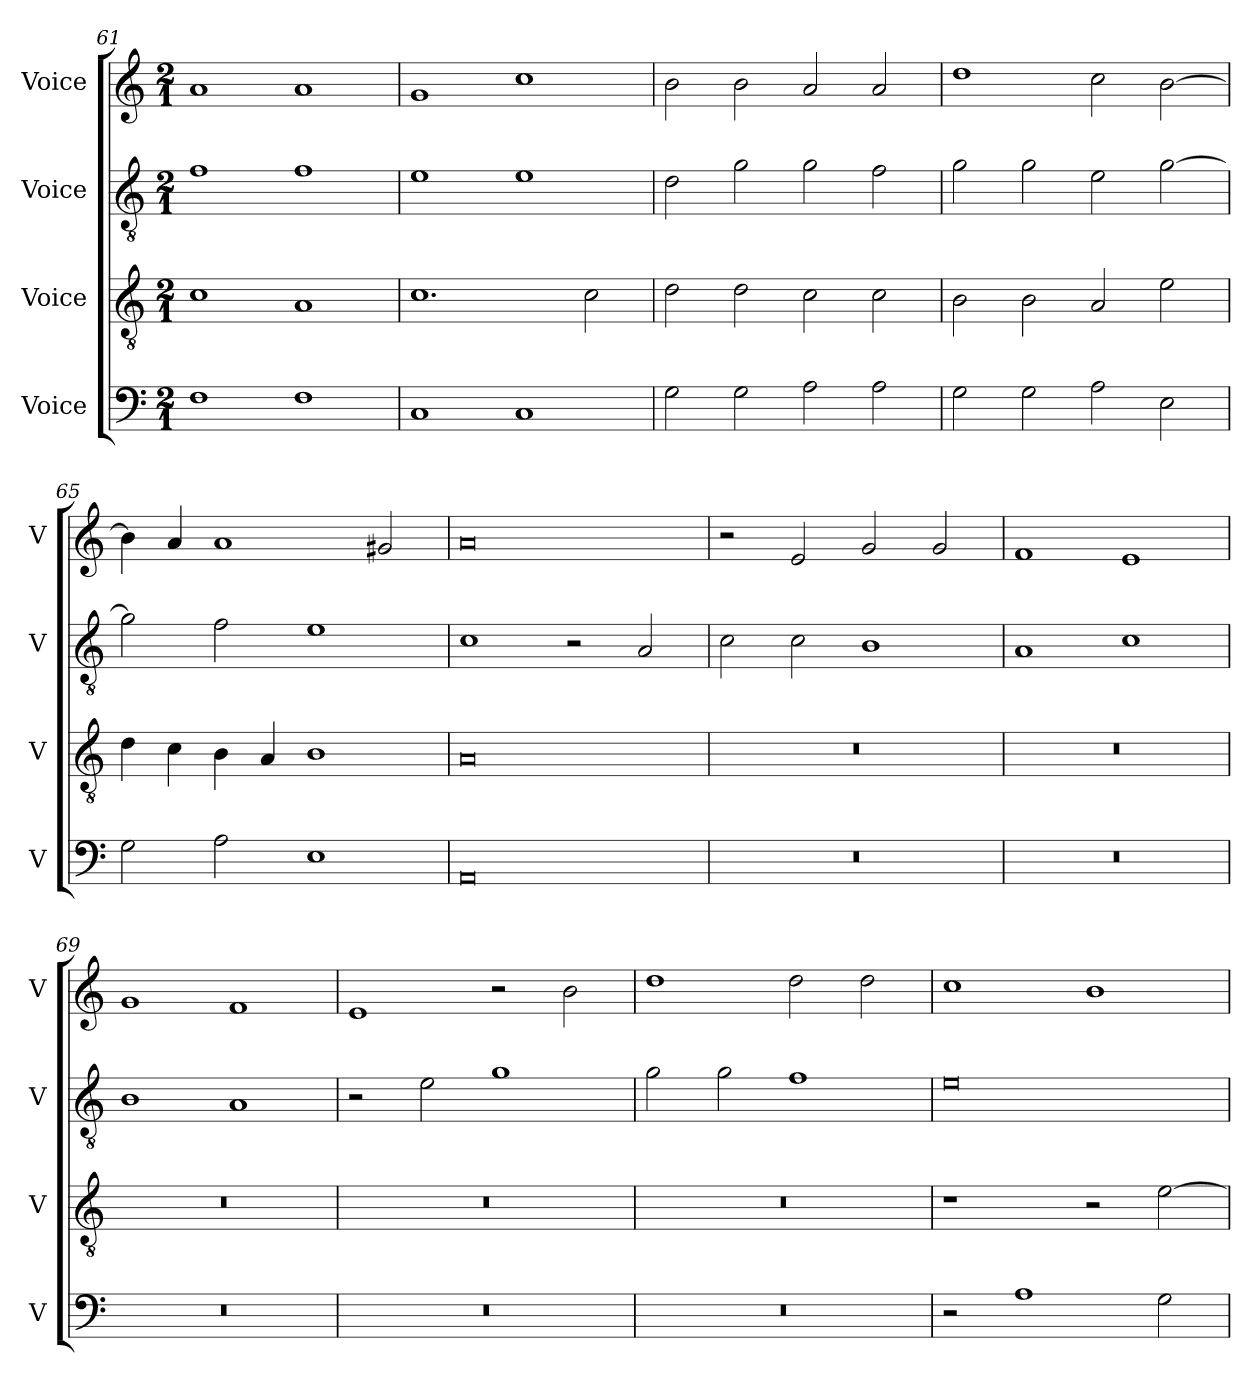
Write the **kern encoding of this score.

**kern	**kern	**kern	**kern
*part4	*part3	*part2	*part1
*staff4	*staff3	*staff2	*staff1
*I"Voice	*I"Voice	*I"Voice	*I"Voice
*I'V	*I'V	*I'V	*I'V
!!LO:PB:g=z
*clefF4	*clefGv2	*clefGv2	*clefG2
*k[]	*k[]	*k[]	*k[]
*M2/1	*M2/1	*M2/1	*M2/1
=61	=61	=61	=61
1F	1c	1f	1a
1F	1A	1f	1a
=62	=62	=62	=62
1C	1.c	1e	1g
1C	.	1e	1cc
.	2c\	.	.
=63	=63	=63	=63
2G\	2d\	2d\	2b\
2G\	2d\	2g\	2b\
2A\	2c\	2g\	2a/
2A\	2c\	2f\	2a/
=64	=64	=64	=64
2G\	2B\	2g\	1dd
2G\	2B\	2g\	.
2A\	2A/	2e\	2cc\
2E\	2e\	[2g\	[2b\
!!LO:LB:g=z
=65	=65	=65	=65
2G\	4d\	2g\]	4b\]
.	4c\	.	4a/
2A\	4B\	2f\	1a
.	4A/	.	.
1E	1B	1e	.
.	.	.	2g#X/
=66	=66	=66	=66
0AA	0A	1c	0a
.	.	2r	.
.	.	2A/	.
=67	=67	=67	=67
0r	0r	2c\	2r
.	.	2c\	2e/
.	.	1B	2g/
.	.	.	2g/
=68	=68	=68	=68
0r	0r	1A	1f
.	.	1c	1e
!!LO:LB:g=z
=69	=69	=69	=69
0r	0r	1B	1g
.	.	1A	1f
=70	=70	=70	=70
0r	0r	2r	1e
.	.	2e\	.
.	.	1g	2r
.	.	.	2b\
=71	=71	=71	=71
0r	0r	2g\	1dd
.	.	2g\	.
.	.	1f	2dd\
.	.	.	2dd\
=72	=72	=72	=72
2r	1r	0e	1cc
1A	.	.	.
.	2r	.	1b
2G\	[2e\	.	.
=	=	=	=
*-	*-	*-	*-
